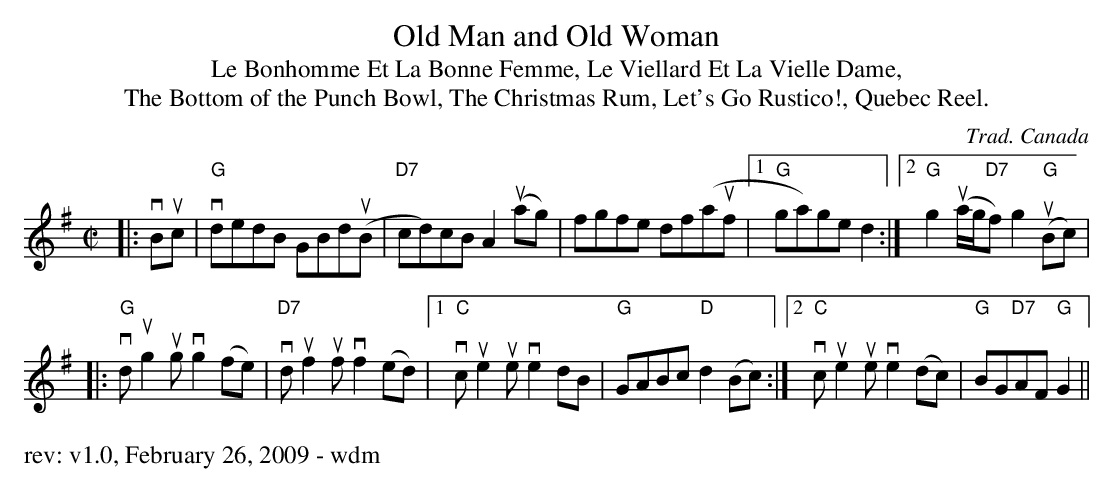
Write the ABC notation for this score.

X:1
T: Old Man and Old Woman
T: Le Bonhomme Et La Bonne Femme, Le Viellard Et La Vielle Dame,
T: The Bottom of the Punch Bowl, The Christmas Rum, Let's Go Rustico!, Quebec Reel.
O: Trad. Canada
M: C|
L: 1/8
K: G
|: vBuc \
|  "G"vdedB GBd(uB | "D7"cd)cB A2 (uag) | fgfe df(auf |1 "G"ga)ge d2 :|2 "G"g2 (ua/g/"D7"f) g2 "G"(uBc)|
|: "G"vdug2 ug vg2 (fe) | "D7"vd uf2 uf vf2 (ed) |1 "C"vc ue2 ue ve2 dB | "G"GABc "D"d2 (Bc):|2  "C"vc ue2 ue ve2 (dc) | "G"BG"D7"AF "G"G2 ||
